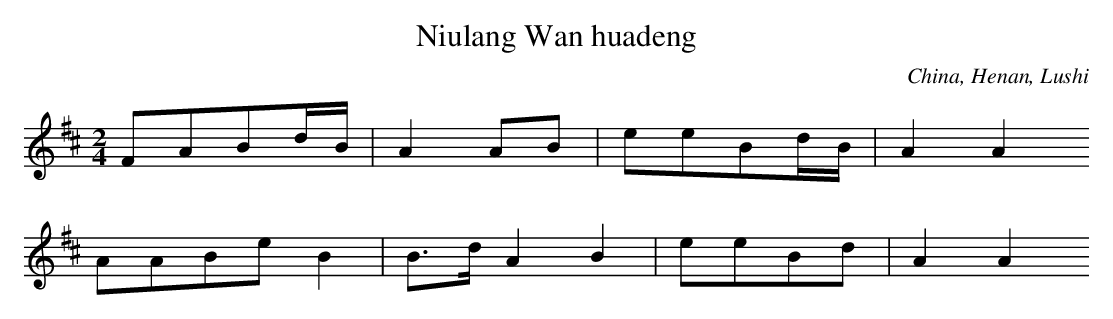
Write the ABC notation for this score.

X:1
T: Niulang Wan huadeng
O: China, Henan, Lushi
M: 2/4
L: 1/16
K: D
F2A2B2dB | A4A2B2 | e2e2B2dB | A4A4
A2A2B2e2B4 | B3dA4B4 | e2e2B2d2 | A4A4
